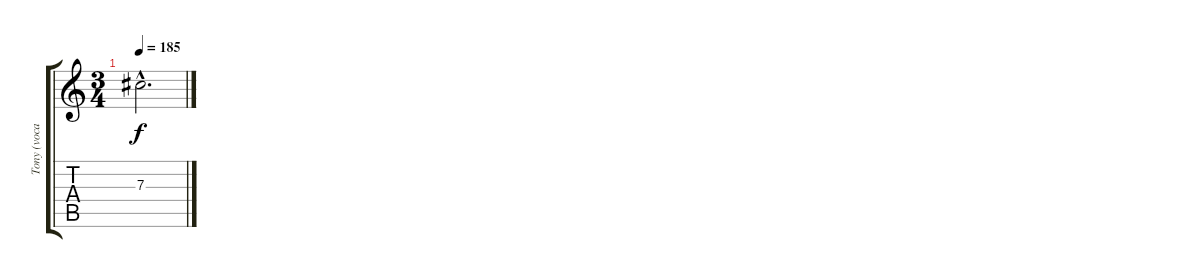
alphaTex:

\track ("Tony (vocals)" "Tony (voca") {instrument overdrivenguitar}
\staff {score tabs}
\tuning (Eb4 Bb3 Gb3 Db3 Ab2 Eb2) {hide}
\ts (3 4)
\tempo 185
\clef g2
\ks c
7.3{hac}.2{d dy f}
